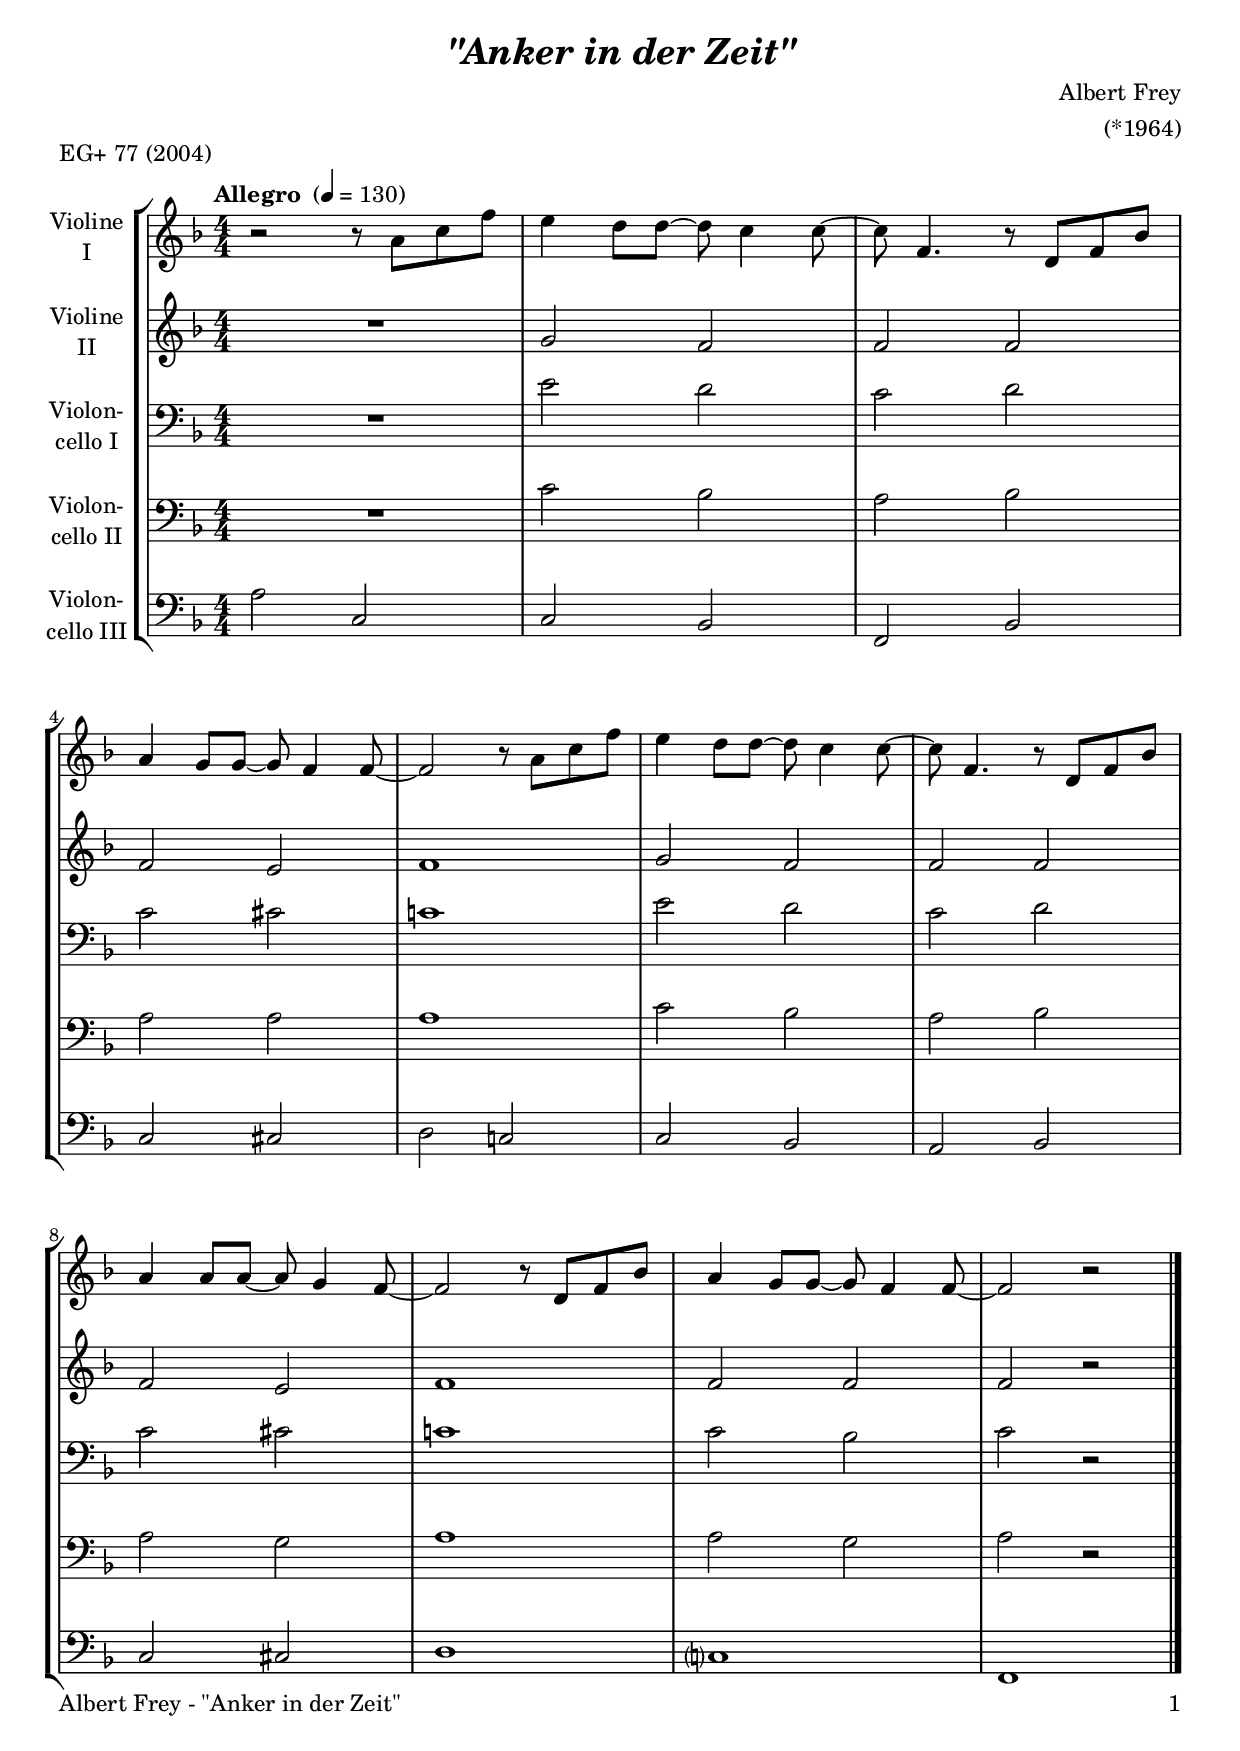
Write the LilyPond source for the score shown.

\version "2.20.2"
\include "deutsch.ly"

#(set-global-staff-size 20)

\header {
  title     = \markup \bold \italic "\"Anker in der Zeit\""
  composer  = "Albert Frey"
  arranger  = "(*1964)"
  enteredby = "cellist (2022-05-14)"
  piece     = "EG+ 77 (2004)"
}

voiceconsts = {
  \key d \major
  \time 4/4
  \clef "treble"
  \numericTimeSignature
  \compressEmptyMeasures
  % Set default beaming for all staves
%  \set Timing.beamExceptions = #'()
%  \set Timing.baseMoment     = #(ly:make-moment 1 4)
%  \set Timing.beatStructure  = #'(1 1 1 1)
  \tempo "Allegro " 4=130
}

micl = "clarinet"
mifl = "flute"
miob = "oboe"
mifh = "french horn"
misx = "tenor sax"
mist = "string ensemble 1"
mivl = "violin"
miba = "cello"

va = \relative c' {
  \voiceconsts

  r2 r8 fis a d
  cis4 h8 h~ h a4 a8~
  a d,4. r8 h d g
  fis4 e8 e~ e d4 d8~

  d2 r8 fis a d
  cis4 h8 h~ h a4 a8~
  a d,4. r8 h d g
  fis4 fis8 fis~ fis e4 d8~

  d2 r8 h d g
  fis4 e8 e~ e d4 d8~
  d2 r \bar "|."
}

vb = \relative c' {
  \voiceconsts

  R1
  e2 d
  d d
  d cis

  d1
  e2 d
  d d
  d cis

  d1
  d2 d
  d r \bar "|."
}

vc = \relative c' {
  \voiceconsts
  \clef "bass"
  
  R1
  cis2 h
  a h
  a ais

  a!1
  cis2 h
  a h
  a ais

  a!1
  a2 g
  a r \bar "|."
}

vd = \relative c' {
  \voiceconsts
  \clef "bass"
  
  R1
  a2 g
  fis g
  fis fis

  fis1
  a2 g
  fis g
  fis e

  fis1
  fis2 e
  fis r \bar "|."
}

ve = \relative c {
  \voiceconsts
  \clef "bass"

  fis2 a,
  a g
  d g
  a ais

  h a!
  a g
  fis g
  a ais

  h1
  a?
  d, \bar "|."
}


music = \new StaffGroup <<
      \new Staff {
	\set Staff.midiInstrument = \mivl
	\set Staff.instrumentName = \markup \center-column { "Violine" "I" }
	\transpose d f { \va }
      }

      \new Staff {
	\set Staff.midiInstrument = \mivl
	\set Staff.instrumentName = \markup \center-column { "Violine" "II" }
	\transpose d f { \vb }
      }

      \new Staff {
	\set Staff.midiInstrument = \miba
	\set Staff.instrumentName = \markup \center-column { "Violon-" "cello I" }
	\transpose d f { \vc }
      }

      \new Staff {
	\set Staff.midiInstrument = \miba
	\set Staff.instrumentName = \markup \center-column { "Violon-" "cello II" }
	\transpose d f { \vd }
      }

      \new Staff {
	\set Staff.midiInstrument = \miba
	\set Staff.instrumentName = \markup \center-column { "Violon-" "cello III" }
	\transpose d f { \ve }
      }
>>

\book {
   \paper {
    print-page-number = ##t
    print-first-page-number = ##t
    ragged-last-bottom = ##f
    oddHeaderMarkup = \markup \null
    evenHeaderMarkup = \markup \null
    oddFooterMarkup = \markup {
      \fill-line {
%        \on-the-fly #print-page-number-check-first
        "Albert Frey - \"Anker in der Zeit\"" \fromproperty #'page:page-number-string
      }
    }
    evenFooterMarkup = \oddFooterMarkup
  } \score {
    \music
    \layout {}
  }

  \score {
    \unfoldRepeats \music

    \midi {
      \context {
        \Score
      }
    }
  }
}